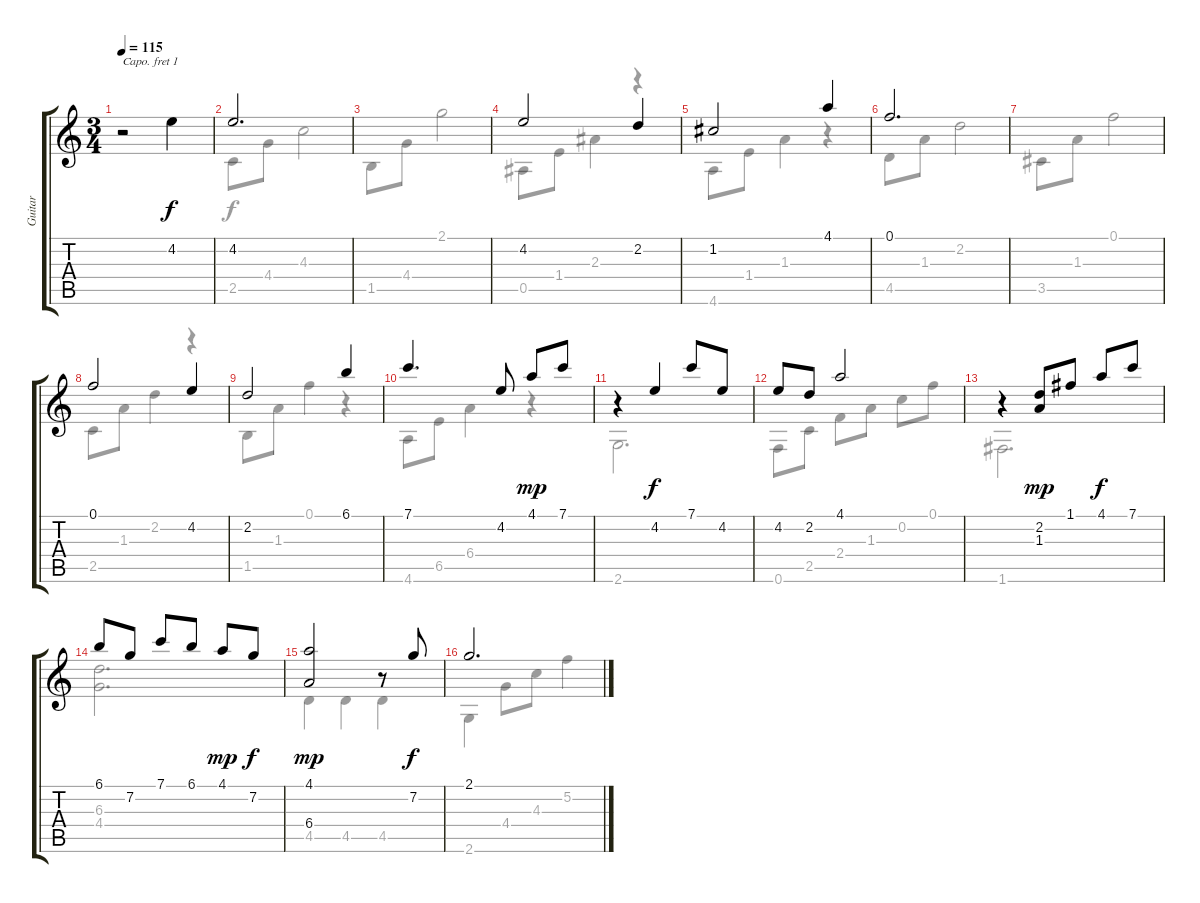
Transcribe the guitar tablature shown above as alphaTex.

\track ("Guitar" "Guitar") {instrument acousticguitarnylon}
\staff {score tabs}
\capo 1
\tuning (E4 B3 G3 D3 A2 E2) {hide}
\voice
\ts (3 4)
\tempo 115
\clef g2
\ks c
r.2{dy f} 4.2.4 |
4.2.2{d} |
|
4.2.2 2.2.4 |
1.2.2 4.1.4 |
0.1.2{d} |
|
0.1.2 4.2.4 |
2.2.2 6.1.4 |
7.1.4{d} 4.2.8 4.1.8{dy mp} 7.1.8 |
r.4 4.2.4{dy f} 7.1.8 4.2.8 |
4.2.8 2.2.8 4.1.2 |
r.4 (2.2 1.3).8{dy mp} 1.1.8 4.1.8{dy f} 7.1.8 |
6.1.8 7.2.8 7.1.8 6.1.8 4.1.8{dy mp} 7.2.8{dy f} |
(4.1 6.4).2{dy mp} r.8 7.2.8{dy f} |
2.1.2{d}
\voice
\clef g2
\ottava regular
\simile none
\ks c
|
2.5.8 4.4.8 4.3.2 |
1.5.8 4.4.8 2.1.2 |
0.5.8 1.4.8 2.3.4 r.4 |
4.6.8 1.4.8 1.3.4 r.4 |
4.5.8 1.3.8 2.2.2 |
3.5.8 1.3.8 0.1.2 |
2.5.8 1.3.8 2.2.4 r.4 |
1.5.8 1.3.8 0.1.4 r.4 |
4.6.8 6.5.8 6.4.4 r.4 |
2.6.2{d} |
0.6.8 2.5.8 2.4.8 1.3.8 0.2.8 0.1.8 |
1.6.2{d} |
(6.3 4.4).2{d} |
4.5.4 4.5.4 4.5.4 |
2.6.4 4.4.8 4.3.8 5.2.4
